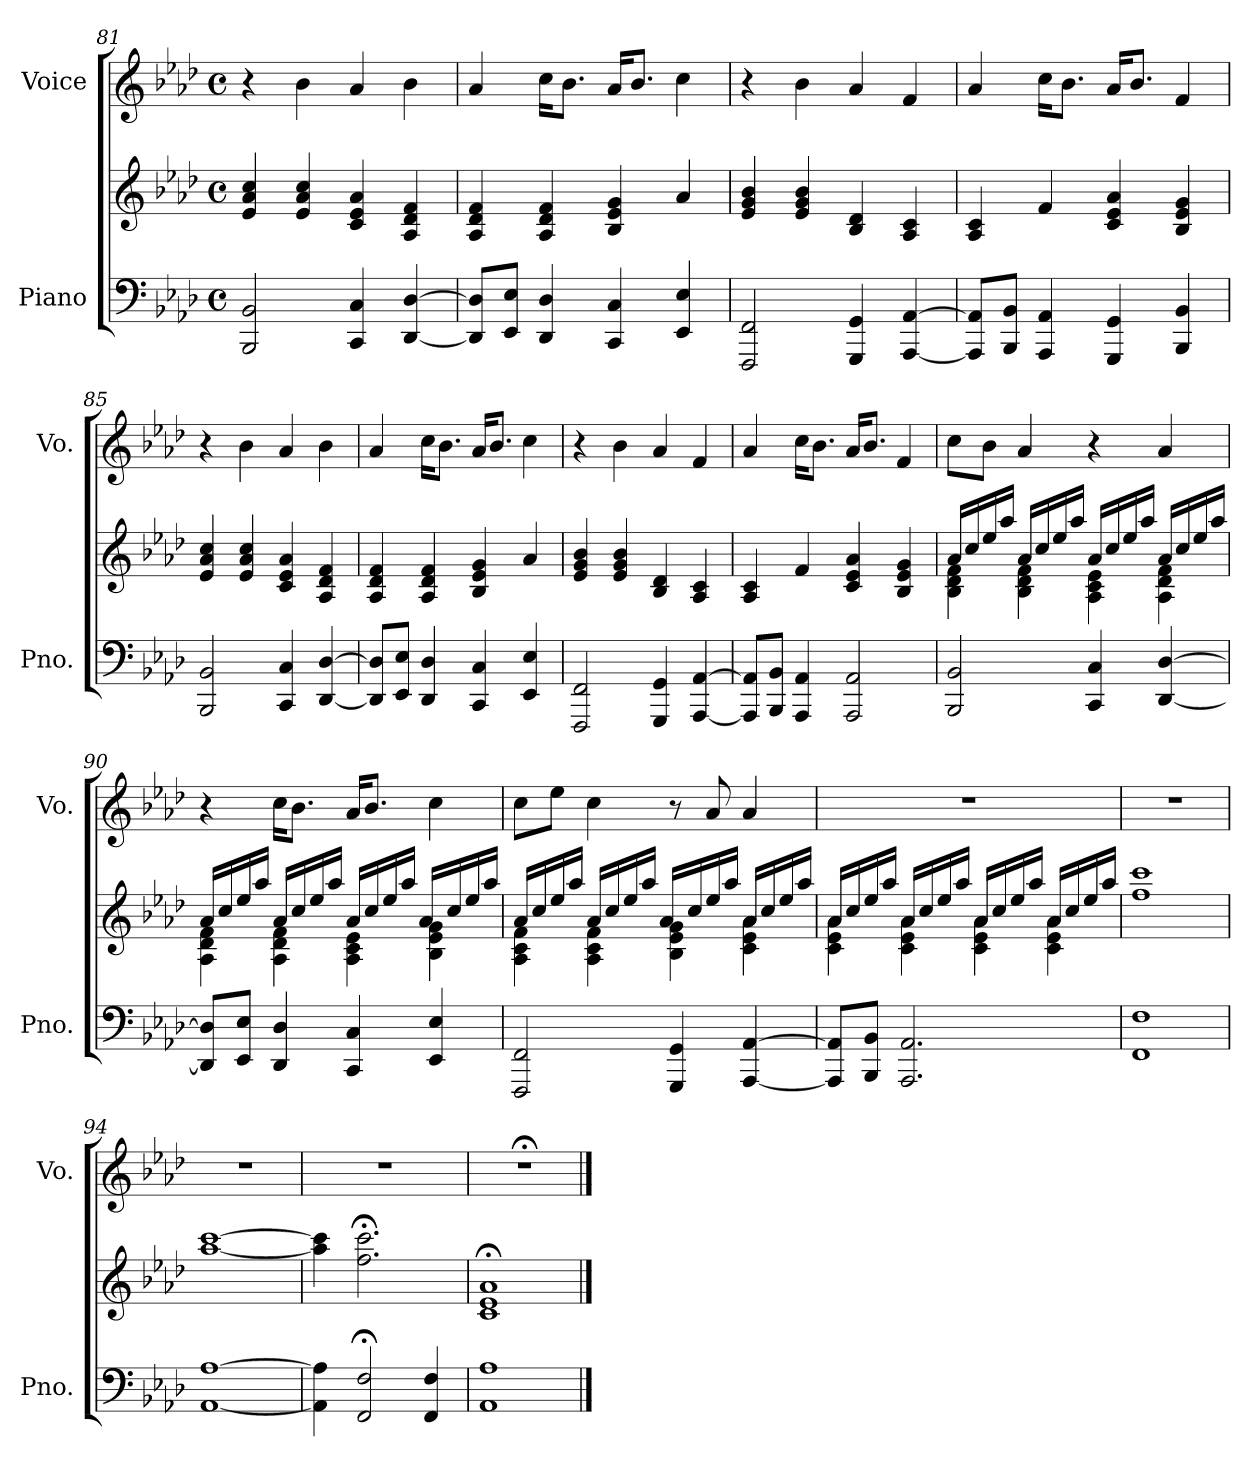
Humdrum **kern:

**kern	**kern	**kern
*part2	*part2	*part1
*staff3	*staff2	*staff1
*I"Piano	*	*I"Voice
*I'Pno.	*	*I'Vo.
*clefF4	*clefG2	*clefG2
*k[b-e-a-d-]	*k[b-e-a-d-]	*k[b-e-a-d-]
*M4/4	*M4/4	*M4/4
*met(c)	*met(c)	*met(c)
=81	=81	=81
2BBB-/ 2BB-/	4e-/ 4a-/ 4cc/	4r
.	4e-/ 4a-/ 4cc/	4b-\
4CC/ 4C/	4c/ 4e-/ 4a-/	4a-/
[4DD-/ [4D-/	4A-/ 4d-/ 4f/	4b-\
=82	=82	=82
8DD-/] 8D-/]L	4A-/ 4d-/ 4f/	4a-/
8EE-/ 8E-/J	.	.
4DD-/ 4D-/	4A-/ 4d-/ 4f/	16cc\KL
.	.	8.b-\J
4CC/ 4C/	4B-/ 4e-/ 4g/	16a-/KL
.	.	8.b-/J
4EE-/ 4E-/	4a-/	4cc\
=83	=83	=83
2FFF/ 2FF/	4e-/ 4g/ 4b-/	4r
.	4e-/ 4g/ 4b-/	4b-\
4GGG/ 4GG/	4B-/ 4d-/	4a-/
[4AAA-/ [4AA-/	4A-/ 4c/	4f/
=84	=84	=84
8AAA-/] 8AA-/]L	4A-/ 4c/	4a-/
8BBB-/ 8BB-/J	.	.
4AAA-/ 4AA-/	4f/	16cc\KL
.	.	8.b-\J
4GGG/ 4GG/	4c/ 4e-/ 4a-/	16a-/KL
.	.	8.b-/J
4BBB-/ 4BB-/	4B-/ 4e-/ 4g/	4f/
=85	=85	=85
2BBB-/ 2BB-/	4e-/ 4a-/ 4cc/	4r
.	4e-/ 4a-/ 4cc/	4b-\
4CC/ 4C/	4c/ 4e-/ 4a-/	4a-/
[4DD-/ [4D-/	4A-/ 4d-/ 4f/	4b-\
!!LO:LB:g=z
=86	=86	=86
8DD-/] 8D-/]L	4A-/ 4d-/ 4f/	4a-/
8EE-/ 8E-/J	.	.
4DD-/ 4D-/	4A-/ 4d-/ 4f/	16cc\KL
.	.	8.b-\J
4CC/ 4C/	4B-/ 4e-/ 4g/	16a-/KL
.	.	8.b-/J
4EE-/ 4E-/	4a-/	4cc\
=87	=87	=87
2FFF/ 2FF/	4e-/ 4g/ 4b-/	4r
.	4e-/ 4g/ 4b-/	4b-\
4GGG/ 4GG/	4B-/ 4d-/	4a-/
[4AAA-/ [4AA-/	4A-/ 4c/	4f/
=88	=88	=88
8AAA-/] 8AA-/]L	4A-/ 4c/	4a-/
8BBB-/ 8BB-/J	.	.
4AAA-/ 4AA-/	4f/	16cc\KL
.	.	8.b-\J
2AAA-/ 2AA-/	4c/ 4e-/ 4a-/	16a-/KL
.	.	8.b-/J
.	4B-/ 4e-/ 4g/	4f/
=89	=89	=89
*	*^	*
2BBB-/ 2BB-/	4B-\ 4d-\ 4f\	16a-/LL	8cc\L
.	.	16cc/	.
.	.	16ee-/	8b-\J
.	.	16aa-/JJ	.
.	4B-\ 4d-\ 4f\	16a-/LL	4a-/
.	.	16cc/	.
.	.	16ee-/	.
.	.	16aa-/JJ	.
4CC/ 4C/	4A-\ 4c\ 4e-\	16a-/LL	4r
.	.	16cc/	.
.	.	16ee-/	.
.	.	16aa-/JJ	.
[4DD-/ [4D-/	4A-\ 4d-\ 4f\	16a-/LL	4a-/
.	.	16cc/	.
.	.	16ee-/	.
.	.	16aa-/JJ	.
!!LO:LB:g=z
=90	=90	=90	=90
8DD-/] 8D-/]L	4A-\ 4d-\ 4f\	16a-/LL	4r
.	.	16cc/	.
8EE-/ 8E-/J	.	16ee-/	.
.	.	16aa-/JJ	.
4DD-/ 4D-/	4A-\ 4d-\ 4f\	16a-/LL	16cc\KL
.	.	16cc/	8.b-\J
.	.	16ee-/	.
.	.	16aa-/JJ	.
4CC/ 4C/	4A-\ 4c\ 4e-\	16a-/LL	16a-/KL
.	.	16cc/	8.b-/J
.	.	16ee-/	.
.	.	16aa-/JJ	.
4EE-/ 4E-/	4B-\ 4e-\ 4g\	16a-/LL	4cc\
.	.	16cc/	.
.	.	16ee-/	.
.	.	16aa-/JJ	.
=91	=91	=91	=91
2FFF/ 2FF/	4A-\ 4c\ 4f\	16a-/LL	8cc\L
.	.	16cc/	.
.	.	16ee-/	8ee-\J
.	.	16aa-/JJ	.
.	4A-\ 4c\ 4f\	16a-/LL	4cc\
.	.	16cc/	.
.	.	16ee-/	.
.	.	16aa-/JJ	.
4GGG/ 4GG/	4B-\ 4e-\ 4g\	16a-/LL	8r
.	.	16cc/	.
.	.	16ee-/	8a-/
.	.	16aa-/JJ	.
[4AAA-/ [4AA-/	4c\ 4e-\ 4a-\	16a-/LL	4a-/
.	.	16cc/	.
.	.	16ee-/	.
.	.	16aa-/JJ	.
=92	=92	=92	=92
8AAA-/] 8AA-/]L	4c\ 4e-\ 4a-\	16a-/LL	1r
.	.	16cc/	.
8BBB-/ 8BB-/J	.	16ee-/	.
.	.	16aa-/JJ	.
2.AAA-/ 2.AA-/	4c\ 4e-\ 4a-\	16a-/LL	.
.	.	16cc/	.
.	.	16ee-/	.
.	.	16aa-/JJ	.
.	4c\ 4e-\ 4a-\	16a-/LL	.
.	.	16cc/	.
.	.	16ee-/	.
.	.	16aa-/JJ	.
.	4c\ 4e-\ 4a-\	16a-/LL	.
.	.	16cc/	.
.	.	16ee-/	.
.	.	16aa-/JJ	.
*	*v	*v	*
!!LO:LB:g=z
=93	=93	=93
1FF 1F	1ff 1ccc	1r
=94	=94	=94
[1AA- [1A-	[1aa- [1ccc	1r
=95	=95	=95
4AA-\] 4A-\]	4aa-\] 4ccc\]	1r
2FF/;< 2F/;<	2.ff\;< 2.ccc\;<	.
4FF/ 4F/	.	.
=96	=96	=96
1AA- 1A-	1c;< 1e-;< 1a-;<	1r;<
==	==	==
*-	*-	*-
